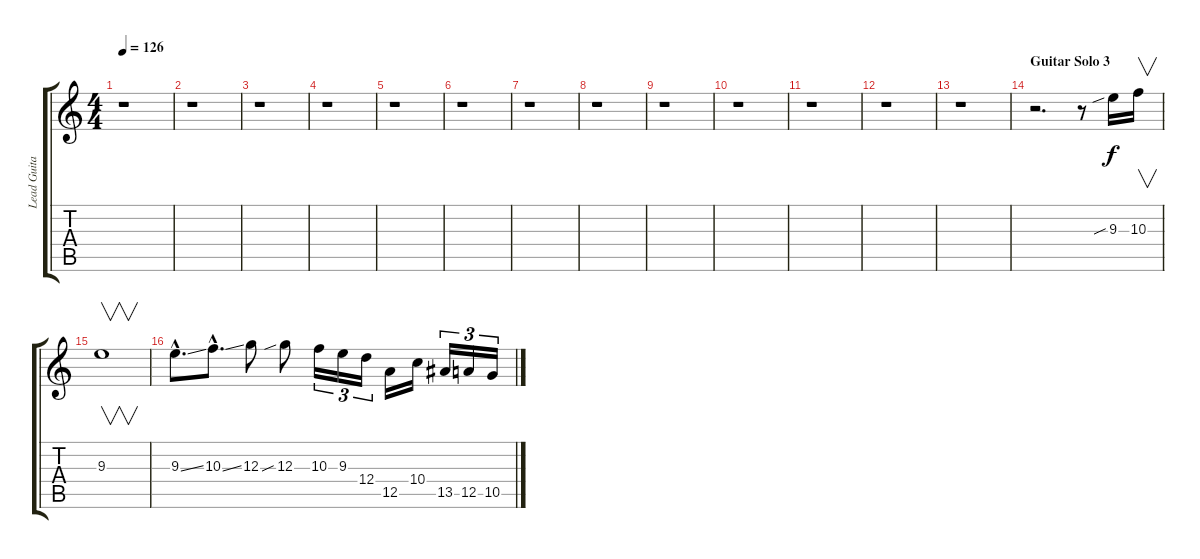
\track ("Lead Guitar 2" "Lead Guita") {instrument distortionguitar}
\staff {score tabs}
\tuning (E4 B3 G3 D3 A2 E2) {hide}
\ts (4 4)
\tempo 126
\clef g2
\ks c
r.1{dy f} |
r.1 |
r.1 |
r.1 |
r.1 |
r.1 |
r.1 |
r.1 |
r.1 |
r.1 |
r.1 |
r.1 |
r.1 |
\section ("" "Guitar Solo 3")
r.2{d} r.8 9.3{sib}.16 10.3.16{v} |
9.3.1{v} |
9.3{ss hac}.8{d} 10.3{ss hac}.8{d} 12.3.8 12.3{sib}.8 10.3.16{tu (3 2)} 9.3.16{tu (3 2)} 12.4.16{tu (3 2)} 12.5.16 10.4.16 13.5.16{tu (3 2)} 12.5.16{tu (3 2)} 10.5.16{tu (3 2)}
